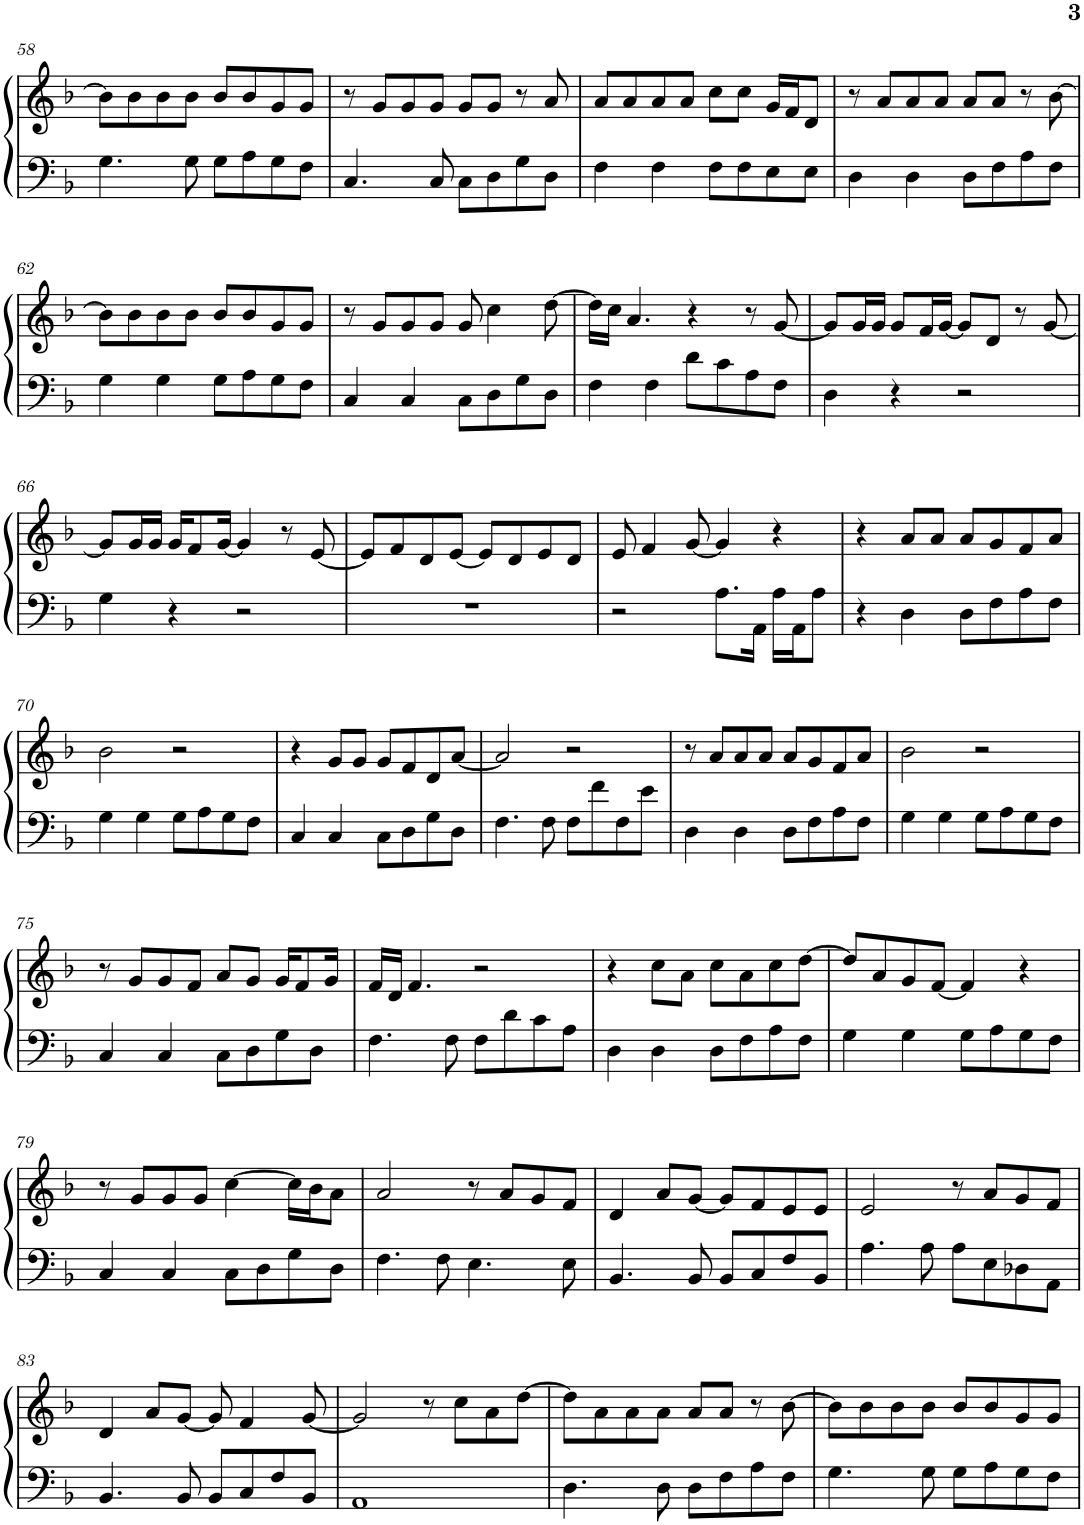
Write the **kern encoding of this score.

**kern	**kern
*part1	*part1
*staff2	*staff1
*I"Piano	*
*I'Pno.	*
!!LO:PB:g=z
*clefF4	*clefG2
*k[b-]	*k[b-]
*M4/4	*M4/4
=58	=58
4.G\	8b-\L]
.	8b-\
.	8b-\
8G\	8b-\J
8G\L	8b-/L
8A\	8b-/
8G\	8g/
8F\J	8g/J
=59	=59
4.C/	8r
.	8g/L
.	8g/
8C/	8g/J
8C\L	8g/L
8D\	8g/J
8G\	8r
8D\J	8a/
=60	=60
4F\	8a/L
.	8a/
4F\	8a/
.	8a/J
8F\L	8cc\L
8F\	8cc\J
8E\	16g/LL
.	16f/J
8E\J	8d/J
=61	=61
4D\	8r
.	8a/L
4D\	8a/
.	8a/J
8D\L	8a/L
8F\	8a/J
8A\	8r
8F\J	[8b-\
!!LO:LB:g=z
=62	=62
4G\	8b-\L]
.	8b-\
4G\	8b-\
.	8b-\J
8G\L	8b-/L
8A\	8b-/
8G\	8g/
8F\J	8g/J
=63	=63
4C/	8r
.	8g/L
4C/	8g/
.	8g/J
8C\L	8g/
8D\	4cc\
8G\	.
8D\J	[8dd\
=64	=64
4F\	16dd\LL]
.	16cc\JJ
.	4.a/
4F\	.
8d\L	4r
8c\	.
8A\	8r
8F\J	[8g/
=65	=65
4D\	8g/L]
.	16g/L
.	16g/JJ
4r	8g/L
.	16f/L
.	[16g/JJ
2r	8g/L]
.	8d/J
.	8r
.	[8g/
!!LO:LB:g=z
=66	=66
4G\	8g/L]
.	16g/L
.	16g/JJ
4r	16g/KL
.	8f/
.	[16g/Jk
2r	4g/]
.	8r
.	[8e/
=67	=67
1r	8e/L]
.	8f/
.	8d/
.	[8e/J
.	8e/L]
.	8d/
.	8e/
.	8d/J
=68	=68
2r	8e/
.	4f/
.	[8g/
8.A\L	4g/]
16AA\Jk	.
16A\LL	4r
16AA\J	.
8A\J	.
=69	=69
4r	4r
4D\	8a/L
.	8a/J
8D\L	8a/L
8F\	8g/
8A\	8f/
8F\J	8a/J
!!LO:LB:g=z
=70	=70
4G\	2b-\
4G\	.
8G\L	2r
8A\	.
8G\	.
8F\J	.
=71	=71
4C/	4r
4C/	8g/L
.	8g/J
8C\L	8g/L
8D\	8f/
8G\	8d/
8D\J	[8a/J
=72	=72
4.F\	2a/]
8F\	.
8F\L	2r
8f\	.
8F\	.
8e\J	.
=73	=73
4D\	8r
.	8a/L
4D\	8a/
.	8a/J
8D\L	8a/L
8F\	8g/
8A\	8f/
8F\J	8a/J
=74	=74
4G\	2b-\
4G\	.
8G\L	2r
8A\	.
8G\	.
8F\J	.
!!LO:LB:g=z
=75	=75
4C/	8r
.	8g/L
4C/	8g/
.	8f/J
8C\L	8a/L
8D\	8g/J
8G\	16g/KL
.	8f/
8D\J	.
.	16g/Jk
=76	=76
4.F\	16f/LL
.	16d/JJ
.	4.f/
8F\	.
8F\L	2r
8d\	.
8c\	.
8A\J	.
=77	=77
4D\	4r
4D\	8cc\L
.	8a\J
8D\L	8cc\L
8F\	8a\
8A\	8cc\
8F\J	[8dd\J
=78	=78
4G\	8dd/L]
.	8a/
4G\	8g/
.	[8f/J
8G\L	4f/]
8A\	.
8G\	4r
8F\J	.
!!LO:LB:g=z
=79	=79
4C/	8r
.	8g/L
4C/	8g/
.	8g/J
8C\L	[4cc\
8D\	.
8G\	16cc\LL]
.	16b-\J
8D\J	8a\J
=80	=80
4.F\	2a/
8F\	.
4.E\	8r
.	8a/L
.	8g/
8E\	8f/J
=81	=81
4.BB-/	4d/
.	8a/L
8BB-/	[8g/J
8BB-/L	8g/L]
8C/	8f/
8F/	8e/
8BB-/J	8e/J
=82	=82
4.A\	2e/
8A\	.
8A\L	8r
8E\	8a/L
8D-X\	8g/
8AA\J	8f/J
!!LO:LB:g=z
=83	=83
4.BB-/	4d/
.	8a/L
8BB-/	[8g/J
8BB-/L	8g/]
8C/	4f/
8F/	.
8BB-/J	[8g/
=84	=84
1AA	2g/]
.	8r
.	8cc\L
.	8a\
.	[8dd\J
=85	=85
4.D\	8dd\L]
.	8a\
.	8a\
8D\	8a\J
8D\L	8a/L
8F\	8a/J
8A\	8r
8F\J	[8b-\
=86	=86
4.G\	8b-\L]
.	8b-\
.	8b-\
8G\	8b-\J
8G\L	8b-/L
8A\	8b-/
8G\	8g/
8F\J	8g/J
=	=
*-	*-
